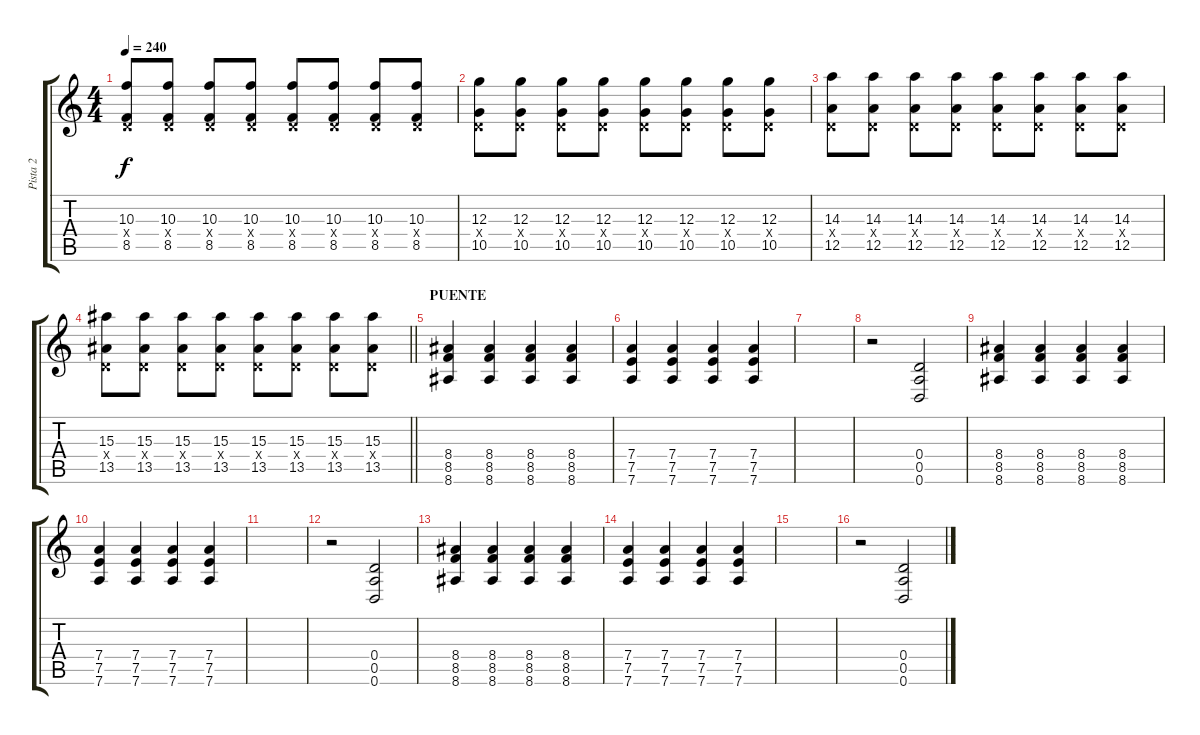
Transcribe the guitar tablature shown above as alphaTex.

\track ("Pista 2" "Pista 2") {instrument distortionguitar}
\staff {score tabs}
\tuning (E4 C4 G3 D3 A2 D2) {hide}
\ts (4 4)
\tempo 240
\clef g2
\ks c
(10.3 0.4{x} 8.5).8{dy f} (10.3 0.4{x} 8.5).8 (10.3 0.4{x} 8.5).8 (10.3 0.4{x} 8.5).8 (10.3 0.4{x} 8.5).8 (10.3 0.4{x} 8.5).8 (10.3 0.4{x} 8.5).8 (10.3 0.4{x} 8.5).8 |
(12.3 0.4{x} 10.5).8 (12.3 0.4{x} 10.5).8 (12.3 0.4{x} 10.5).8 (12.3 0.4{x} 10.5).8 (12.3 0.4{x} 10.5).8 (12.3 0.4{x} 10.5).8 (12.3 0.4{x} 10.5).8 (12.3 0.4{x} 10.5).8 |
(14.3 0.4{x} 12.5).8 (14.3 0.4{x} 12.5).8 (14.3 0.4{x} 12.5).8 (14.3 0.4{x} 12.5).8 (14.3 0.4{x} 12.5).8 (14.3 0.4{x} 12.5).8 (14.3 0.4{x} 12.5).8 (14.3 0.4{x} 12.5).8 |
\barLineRight lightlight
(15.3 0.4{x} 13.5).8 (15.3 0.4{x} 13.5).8 (15.3 0.4{x} 13.5).8 (15.3 0.4{x} 13.5).8 (15.3 0.4{x} 13.5).8 (15.3 0.4{x} 13.5).8 (15.3 0.4{x} 13.5).8 (15.3 0.4{x} 13.5).8 |
\section ("" "PUENTE ")
(8.4 8.5 8.6).4 (8.4 8.5 8.6).4 (8.4 8.5 8.6).4 (8.4 8.5 8.6).4 |
(7.4 7.5 7.6).4 (7.4 7.5 7.6).4 (7.4 7.5 7.6).4 (7.4 7.5 7.6).4 |
|
r.2 (0.4 0.5 0.6).2 |
(8.4 8.5 8.6).4 (8.4 8.5 8.6).4 (8.4 8.5 8.6).4 (8.4 8.5 8.6).4 |
(7.4 7.5 7.6).4 (7.4 7.5 7.6).4 (7.4 7.5 7.6).4 (7.4 7.5 7.6).4 |
|
r.2 (0.4 0.5 0.6).2 |
(8.4 8.5 8.6).4 (8.4 8.5 8.6).4 (8.4 8.5 8.6).4 (8.4 8.5 8.6).4 |
(7.4 7.5 7.6).4 (7.4 7.5 7.6).4 (7.4 7.5 7.6).4 (7.4 7.5 7.6).4 |
|
r.2 (0.4 0.5 0.6).2
